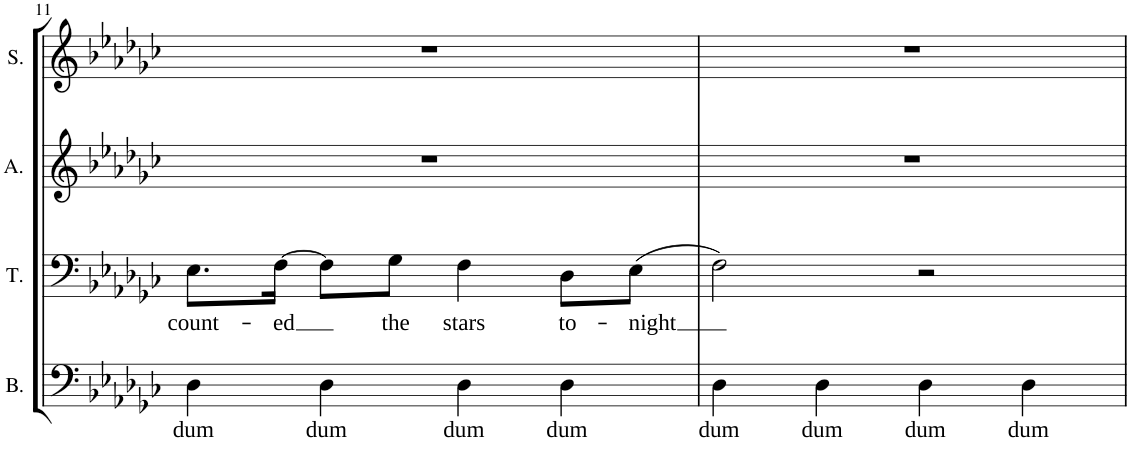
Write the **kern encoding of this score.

**kern	**text	**kern	**text	**kern	**kern
*part4	*part4	*part3	*part3	*part2	*part1
*staff4	*staff4	*staff3	*staff3	*staff2	*staff1
*I"Bass	*	*I"Tenor	*	*I"Alto	*I"Soprano
*I'B.	*	*I'T.	*	*I'A.	*I'S.
!!LO:PB:g=z
*clefF4	*	*clefF4	*	*clefG2	*clefG2
*k[b-e-a-d-g-c-]	*	*k[b-e-a-d-g-c-]	*	*k[b-e-a-d-g-c-]	*k[b-e-a-d-g-c-]
*M4/4	*	*M4/4	*	*M4/4	*M4/4
=11	=11	=11	=11	=11	=11
!	!LO:LY:b	!	!LO:LY:b	!	!
4D-\	dum	8.E-\L	count-	1r	1r
!	!	!	!LO:LY:b	!	!
.	.	[16F\Jk	-ed	.	.
!	!LO:LY:b	!	!	!	!
4D-\	dum	8F\L]	.	.	.
!	!	!	!LO:LY:b	!	!
.	.	8G-\J	the	.	.
!	!LO:LY:b	!	!LO:LY:b	!	!
4D-\	dum	4F\	stars	.	.
!	!LO:LY:b	!	!LO:LY:b	!	!
4D-\	dum	8D-\L	to-	.	.
!	!	!	!LO:LY:b	!	!
.	.	(8E-\J	-night	.	.
=12	=12	=12	=12	=12	=12
!	!LO:LY:b	!	!	!	!
4D-\	dum	2F\)	.	1r	1r
!	!LO:LY:b	!	!	!	!
4D-\	dum	.	.	.	.
!	!LO:LY:b	!	!	!	!
4D-\	dum	2r	.	.	.
!	!LO:LY:b	!	!	!	!
4D-\	dum	.	.	.	.
=	=	=	=	=	=
*-	*-	*-	*-	*-	*-
